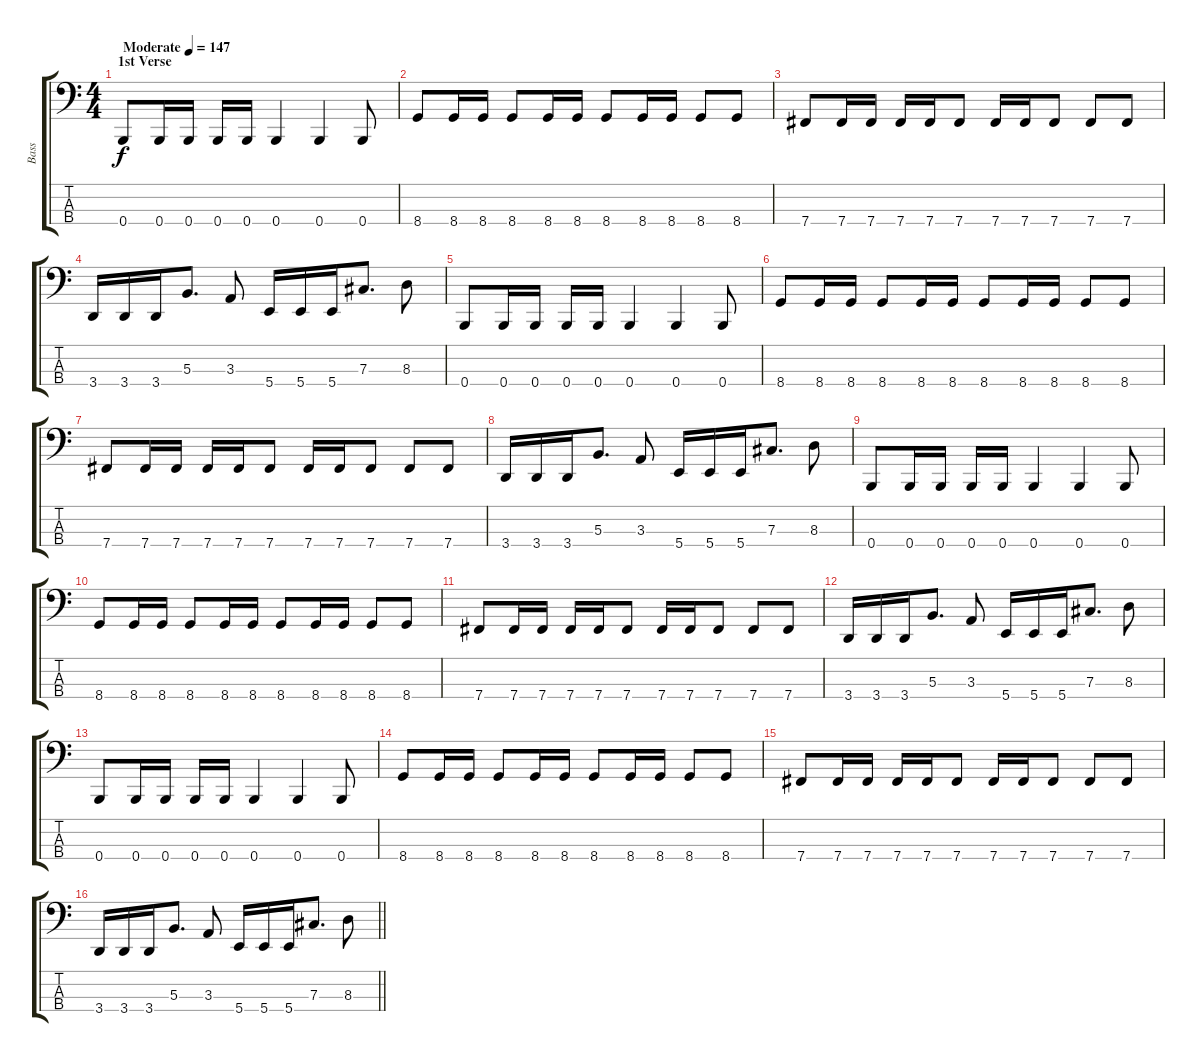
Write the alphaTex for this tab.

\track ("Bass" "Bass") {instrument electricbassfinger}
\staff {score tabs}
\tuning (E2 B1 Gb1 B0) {hide}
\ts (4 4)
\section ("" "1st Verse")
\tempo (147 "Moderate")
\clef f4
\ks c
0.4.8{dy f instrument electricbassfinger} 0.4.16 0.4.16 0.4.16 0.4.16 0.4.4 0.4.4 0.4.8 |
8.4.8 8.4.16 8.4.16 8.4.8 8.4.16 8.4.16 8.4.8 8.4.16 8.4.16 8.4.8 8.4.8 |
7.4.8 7.4.16 7.4.16 7.4.16 7.4.16 7.4.8 7.4.16 7.4.16 7.4.8 7.4.8 7.4.8 |
3.4.16 3.4.16 3.4.16 5.3.8{d} 3.3.8 5.4.16 5.4.16 5.4.16 7.3.8{d} 8.3.8 |
0.4.8 0.4.16 0.4.16 0.4.16 0.4.16 0.4.4 0.4.4 0.4.8 |
8.4.8 8.4.16 8.4.16 8.4.8 8.4.16 8.4.16 8.4.8 8.4.16 8.4.16 8.4.8 8.4.8 |
7.4.8 7.4.16 7.4.16 7.4.16 7.4.16 7.4.8 7.4.16 7.4.16 7.4.8 7.4.8 7.4.8 |
3.4.16 3.4.16 3.4.16 5.3.8{d} 3.3.8 5.4.16 5.4.16 5.4.16 7.3.8{d} 8.3.8 |
0.4.8 0.4.16 0.4.16 0.4.16 0.4.16 0.4.4 0.4.4 0.4.8 |
8.4.8 8.4.16 8.4.16 8.4.8 8.4.16 8.4.16 8.4.8 8.4.16 8.4.16 8.4.8 8.4.8 |
7.4.8 7.4.16 7.4.16 7.4.16 7.4.16 7.4.8 7.4.16 7.4.16 7.4.8 7.4.8 7.4.8 |
3.4.16 3.4.16 3.4.16 5.3.8{d} 3.3.8 5.4.16 5.4.16 5.4.16 7.3.8{d} 8.3.8 |
0.4.8 0.4.16 0.4.16 0.4.16 0.4.16 0.4.4 0.4.4 0.4.8 |
8.4.8 8.4.16 8.4.16 8.4.8 8.4.16 8.4.16 8.4.8 8.4.16 8.4.16 8.4.8 8.4.8 |
7.4.8 7.4.16 7.4.16 7.4.16 7.4.16 7.4.8 7.4.16 7.4.16 7.4.8 7.4.8 7.4.8 |
\barLineRight lightlight
3.4.16 3.4.16 3.4.16 5.3.8{d} 3.3.8 5.4.16 5.4.16 5.4.16 7.3.8{d} 8.3.8
